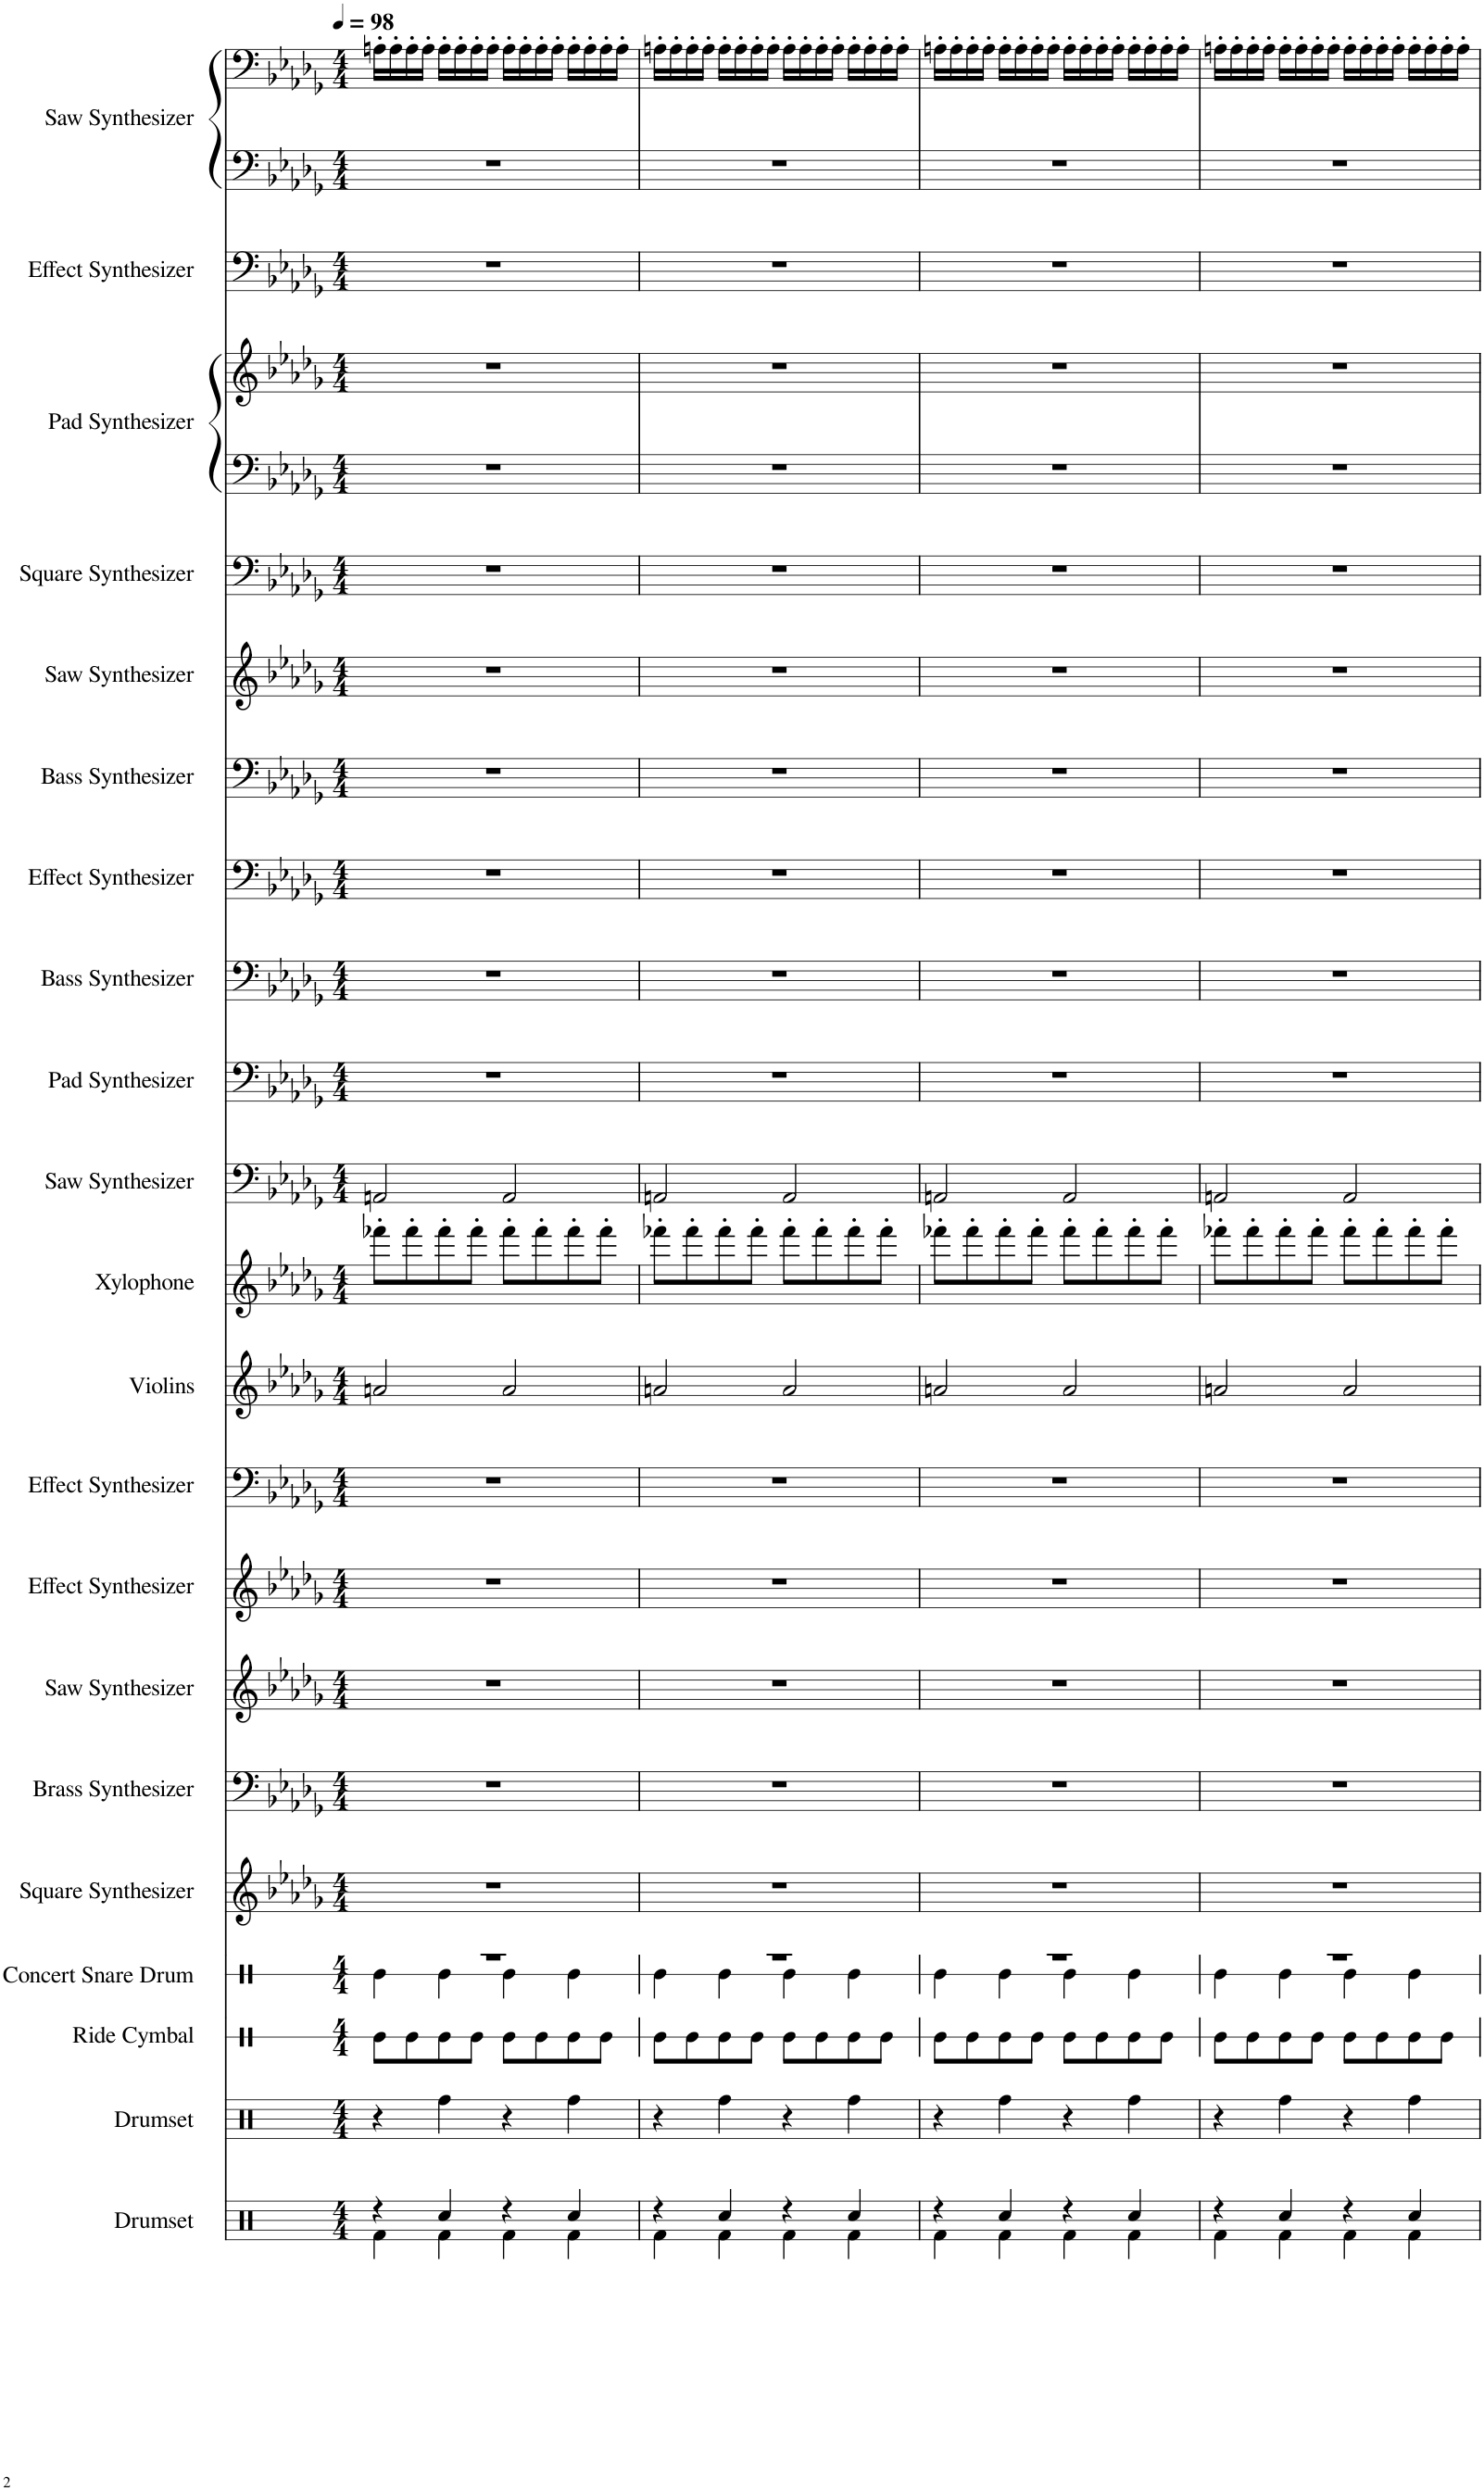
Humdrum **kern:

**kern	**kern	**kern	**kern	**kern	**kern	**kern	**kern	**kern	**kern	**kern	**kern	**kern	**kern	**kern	**kern	**kern	**kern	**kern	**kern	**kern	**kern	**kern
*part21	*part20	*part19	*part18	*part17	*part16	*part15	*part14	*part13	*part12	*part11	*part10	*part9	*part8	*part7	*part6	*part5	*part4	*part3	*part3	*part2	*part1	*part1
*staff23	*staff22	*staff21	*staff20	*staff19	*staff18	*staff17	*staff16	*staff15	*staff14	*staff13	*staff12	*staff11	*staff10	*staff9	*staff8	*staff7	*staff6	*staff5	*staff4	*staff3	*staff2	*staff1
*I"Drumset	*I"Drumset	*I"Ride Cymbal	*I"Concert Snare Drum	*I"Square Synthesizer	*I"Brass Synthesizer	*I"Saw Synthesizer	*I"Effect Synthesizer	*I"Effect Synthesizer	*I"Violins	*I"Xylophone	*I"Saw Synthesizer	*I"Pad Synthesizer	*I"Bass Synthesizer	*I"Effect Synthesizer	*I"Bass Synthesizer	*I"Saw Synthesizer	*I"Square Synthesizer	*I"Pad Synthesizer	*	*I"Effect Synthesizer	*I"Saw Synthesizer	*
*I'D. Set	*I'D. Set	*I'R. Cym.	*I'Con. Sn.	*I'Synth.	*I'Synth.	*I'Synth.	*I'Synth.	*I'Synth.	*I'Vlns.	*I'Xyl.	*I'Synth.	*I'Synth.	*I'Synth.	*I'Synth.	*I'Synth.	*I'Synth.	*I'Synth.	*I'Synth.	*	*I'Synth.	*I'Synth.	*
*	*	*stria1	*stria1	*	*	*	*	*	*	*	*	*	*	*	*	*	*	*	*	*	*	*
*clefX	*clefX	*clefX	*clefX	*clefG2	*clefF4	*clefG2	*clefG2	*clefF4	*clefG2	*clefG2	*clefF4	*clefF4	*clefF4	*clefF4	*clefF4	*clefG2	*clefF4	*clefF4	*clefG2	*clefF4	*clefF4	*clefF4
*	*	*	*	*	*	*	*	*	*	*Trd-7c-12	*	*	*	*	*	*	*	*	*	*	*	*
*k[]	*k[]	*k[]	*k[]	*k[b-e-a-d-g-]	*k[b-e-a-d-g-]	*k[b-e-a-d-g-]	*k[b-e-a-d-g-]	*k[b-e-a-d-g-]	*k[b-e-a-d-g-]	*k[b-e-a-d-g-]	*k[b-e-a-d-g-]	*k[b-e-a-d-g-]	*k[b-e-a-d-g-]	*k[b-e-a-d-g-]	*k[b-e-a-d-g-]	*k[b-e-a-d-g-]	*k[b-e-a-d-g-]	*k[b-e-a-d-g-]	*k[b-e-a-d-g-]	*k[b-e-a-d-g-]	*k[b-e-a-d-g-]	*k[b-e-a-d-g-]
*M4/4	*M4/4	*M4/4	*M4/4	*M4/4	*M4/4	*M4/4	*M4/4	*M4/4	*M4/4	*M4/4	*M4/4	*M4/4	*M4/4	*M4/4	*M4/4	*M4/4	*M4/4	*M4/4	*M4/4	*M4/4	*M4/4	*M4/4
*MM98	*MM98	*MM98	*MM98	*MM98	*MM98	*MM98	*MM98	*MM98	*MM98	*MM98	*MM98	*MM98	*MM98	*MM98	*MM98	*MM98	*MM98	*MM98	*MM98	*MM98	*MM98	*MM98
=1	=1	=1	=1	=1	=1	=1	=1	=1	=1	=1	=1	=1	=1	=1	=1	=1	=1	=1	=1	=1	=1	=1
*^	*	*	*^	*	*	*	*	*	*	*	*	*	*	*	*	*	*	*	*	*	*	*
4r	4Rf\	4r	8Re\L	1r	4Re\	1r	1r	1r	1r	1r	2an/	8fff-X'\L	2AAn/	1r	1r	1r	1r	1r	1r	1r	1r	1r	1r	16An'\LL
.	.	.	.	.	.	.	.	.	.	.	.	.	.	.	.	.	.	.	.	.	.	.	.	16A'\
.	.	.	8Re\	.	.	.	.	.	.	.	.	8fff-'\	.	.	.	.	.	.	.	.	.	.	.	16A'\
.	.	.	.	.	.	.	.	.	.	.	.	.	.	.	.	.	.	.	.	.	.	.	.	16A'\JJ
4Rcc/	4Rf\	4Rff\	8Re\	.	4Re\	.	.	.	.	.	.	8fff-'\	.	.	.	.	.	.	.	.	.	.	.	16A'\LL
.	.	.	.	.	.	.	.	.	.	.	.	.	.	.	.	.	.	.	.	.	.	.	.	16A'\
.	.	.	8Re\J	.	.	.	.	.	.	.	.	8fff-'\J	.	.	.	.	.	.	.	.	.	.	.	16A'\
.	.	.	.	.	.	.	.	.	.	.	.	.	.	.	.	.	.	.	.	.	.	.	.	16A'\JJ
4r	4Rf\	4r	8Re\L	.	4Re\	.	.	.	.	.	2a/	8fff-'\L	2AA/	.	.	.	.	.	.	.	.	.	.	16A'\LL
.	.	.	.	.	.	.	.	.	.	.	.	.	.	.	.	.	.	.	.	.	.	.	.	16A'\
.	.	.	8Re\	.	.	.	.	.	.	.	.	8fff-'\	.	.	.	.	.	.	.	.	.	.	.	16A'\
.	.	.	.	.	.	.	.	.	.	.	.	.	.	.	.	.	.	.	.	.	.	.	.	16A'\JJ
4Rcc/	4Rf\	4Rff\	8Re\	.	4Re\	.	.	.	.	.	.	8fff-'\	.	.	.	.	.	.	.	.	.	.	.	16A'\LL
.	.	.	.	.	.	.	.	.	.	.	.	.	.	.	.	.	.	.	.	.	.	.	.	16A'\
.	.	.	8Re\J	.	.	.	.	.	.	.	.	8fff-'\J	.	.	.	.	.	.	.	.	.	.	.	16A'\
.	.	.	.	.	.	.	.	.	.	.	.	.	.	.	.	.	.	.	.	.	.	.	.	16A'\JJ
=2	=2	=2	=2	=2	=2	=2	=2	=2	=2	=2	=2	=2	=2	=2	=2	=2	=2	=2	=2	=2	=2	=2	=2	=2
4r	4Rf\	4r	8Re\L	1r	4Re\	1r	1r	1r	1r	1r	2an/	8fff-X'\L	2AAn/	1r	1r	1r	1r	1r	1r	1r	1r	1r	1r	16An'\LL
.	.	.	.	.	.	.	.	.	.	.	.	.	.	.	.	.	.	.	.	.	.	.	.	16A'\
.	.	.	8Re\	.	.	.	.	.	.	.	.	8fff-'\	.	.	.	.	.	.	.	.	.	.	.	16A'\
.	.	.	.	.	.	.	.	.	.	.	.	.	.	.	.	.	.	.	.	.	.	.	.	16A'\JJ
4Rcc/	4Rf\	4Rff\	8Re\	.	4Re\	.	.	.	.	.	.	8fff-'\	.	.	.	.	.	.	.	.	.	.	.	16A'\LL
.	.	.	.	.	.	.	.	.	.	.	.	.	.	.	.	.	.	.	.	.	.	.	.	16A'\
.	.	.	8Re\J	.	.	.	.	.	.	.	.	8fff-'\J	.	.	.	.	.	.	.	.	.	.	.	16A'\
.	.	.	.	.	.	.	.	.	.	.	.	.	.	.	.	.	.	.	.	.	.	.	.	16A'\JJ
4r	4Rf\	4r	8Re\L	.	4Re\	.	.	.	.	.	2a/	8fff-'\L	2AA/	.	.	.	.	.	.	.	.	.	.	16A'\LL
.	.	.	.	.	.	.	.	.	.	.	.	.	.	.	.	.	.	.	.	.	.	.	.	16A'\
.	.	.	8Re\	.	.	.	.	.	.	.	.	8fff-'\	.	.	.	.	.	.	.	.	.	.	.	16A'\
.	.	.	.	.	.	.	.	.	.	.	.	.	.	.	.	.	.	.	.	.	.	.	.	16A'\JJ
4Rcc/	4Rf\	4Rff\	8Re\	.	4Re\	.	.	.	.	.	.	8fff-'\	.	.	.	.	.	.	.	.	.	.	.	16A'\LL
.	.	.	.	.	.	.	.	.	.	.	.	.	.	.	.	.	.	.	.	.	.	.	.	16A'\
.	.	.	8Re\J	.	.	.	.	.	.	.	.	8fff-'\J	.	.	.	.	.	.	.	.	.	.	.	16A'\
.	.	.	.	.	.	.	.	.	.	.	.	.	.	.	.	.	.	.	.	.	.	.	.	16A'\JJ
=3	=3	=3	=3	=3	=3	=3	=3	=3	=3	=3	=3	=3	=3	=3	=3	=3	=3	=3	=3	=3	=3	=3	=3	=3
4r	4Rf\	4r	8Re\L	1r	4Re\	1r	1r	1r	1r	1r	2an/	8fff-X'\L	2AAn/	1r	1r	1r	1r	1r	1r	1r	1r	1r	1r	16An'\LL
.	.	.	.	.	.	.	.	.	.	.	.	.	.	.	.	.	.	.	.	.	.	.	.	16A'\
.	.	.	8Re\	.	.	.	.	.	.	.	.	8fff-'\	.	.	.	.	.	.	.	.	.	.	.	16A'\
.	.	.	.	.	.	.	.	.	.	.	.	.	.	.	.	.	.	.	.	.	.	.	.	16A'\JJ
4Rcc/	4Rf\	4Rff\	8Re\	.	4Re\	.	.	.	.	.	.	8fff-'\	.	.	.	.	.	.	.	.	.	.	.	16A'\LL
.	.	.	.	.	.	.	.	.	.	.	.	.	.	.	.	.	.	.	.	.	.	.	.	16A'\
.	.	.	8Re\J	.	.	.	.	.	.	.	.	8fff-'\J	.	.	.	.	.	.	.	.	.	.	.	16A'\
.	.	.	.	.	.	.	.	.	.	.	.	.	.	.	.	.	.	.	.	.	.	.	.	16A'\JJ
4r	4Rf\	4r	8Re\L	.	4Re\	.	.	.	.	.	2a/	8fff-'\L	2AA/	.	.	.	.	.	.	.	.	.	.	16A'\LL
.	.	.	.	.	.	.	.	.	.	.	.	.	.	.	.	.	.	.	.	.	.	.	.	16A'\
.	.	.	8Re\	.	.	.	.	.	.	.	.	8fff-'\	.	.	.	.	.	.	.	.	.	.	.	16A'\
.	.	.	.	.	.	.	.	.	.	.	.	.	.	.	.	.	.	.	.	.	.	.	.	16A'\JJ
4Rcc/	4Rf\	4Rff\	8Re\	.	4Re\	.	.	.	.	.	.	8fff-'\	.	.	.	.	.	.	.	.	.	.	.	16A'\LL
.	.	.	.	.	.	.	.	.	.	.	.	.	.	.	.	.	.	.	.	.	.	.	.	16A'\
.	.	.	8Re\J	.	.	.	.	.	.	.	.	8fff-'\J	.	.	.	.	.	.	.	.	.	.	.	16A'\
.	.	.	.	.	.	.	.	.	.	.	.	.	.	.	.	.	.	.	.	.	.	.	.	16A'\JJ
=4	=4	=4	=4	=4	=4	=4	=4	=4	=4	=4	=4	=4	=4	=4	=4	=4	=4	=4	=4	=4	=4	=4	=4	=4
4r	4Rf\	4r	8Re\L	1r	4Re\	1r	1r	1r	1r	1r	2an/	8fff-X'\L	2AAn/	1r	1r	1r	1r	1r	1r	1r	1r	1r	1r	16An'\LL
.	.	.	.	.	.	.	.	.	.	.	.	.	.	.	.	.	.	.	.	.	.	.	.	16A'\
.	.	.	8Re\	.	.	.	.	.	.	.	.	8fff-'\	.	.	.	.	.	.	.	.	.	.	.	16A'\
.	.	.	.	.	.	.	.	.	.	.	.	.	.	.	.	.	.	.	.	.	.	.	.	16A'\JJ
4Rcc/	4Rf\	4Rff\	8Re\	.	4Re\	.	.	.	.	.	.	8fff-'\	.	.	.	.	.	.	.	.	.	.	.	16A'\LL
.	.	.	.	.	.	.	.	.	.	.	.	.	.	.	.	.	.	.	.	.	.	.	.	16A'\
.	.	.	8Re\J	.	.	.	.	.	.	.	.	8fff-'\J	.	.	.	.	.	.	.	.	.	.	.	16A'\
.	.	.	.	.	.	.	.	.	.	.	.	.	.	.	.	.	.	.	.	.	.	.	.	16A'\JJ
4r	4Rf\	4r	8Re\L	.	4Re\	.	.	.	.	.	2a/	8fff-'\L	2AA/	.	.	.	.	.	.	.	.	.	.	16A'\LL
.	.	.	.	.	.	.	.	.	.	.	.	.	.	.	.	.	.	.	.	.	.	.	.	16A'\
.	.	.	8Re\	.	.	.	.	.	.	.	.	8fff-'\	.	.	.	.	.	.	.	.	.	.	.	16A'\
.	.	.	.	.	.	.	.	.	.	.	.	.	.	.	.	.	.	.	.	.	.	.	.	16A'\JJ
4Rcc/	4Rf\	4Rff\	8Re\	.	4Re\	.	.	.	.	.	.	8fff-'\	.	.	.	.	.	.	.	.	.	.	.	16A'\LL
.	.	.	.	.	.	.	.	.	.	.	.	.	.	.	.	.	.	.	.	.	.	.	.	16A'\
.	.	.	8Re\J	.	.	.	.	.	.	.	.	8fff-'\J	.	.	.	.	.	.	.	.	.	.	.	16A'\
.	.	.	.	.	.	.	.	.	.	.	.	.	.	.	.	.	.	.	.	.	.	.	.	16A'\JJ
*v	*v	*	*	*v	*v	*	*	*	*	*	*	*	*	*	*	*	*	*	*	*	*	*	*	*
=	=	=	=	=	=	=	=	=	=	=	=	=	=	=	=	=	=	=	=	=	=	=
*-	*-	*-	*-	*-	*-	*-	*-	*-	*-	*-	*-	*-	*-	*-	*-	*-	*-	*-	*-	*-	*-	*-
